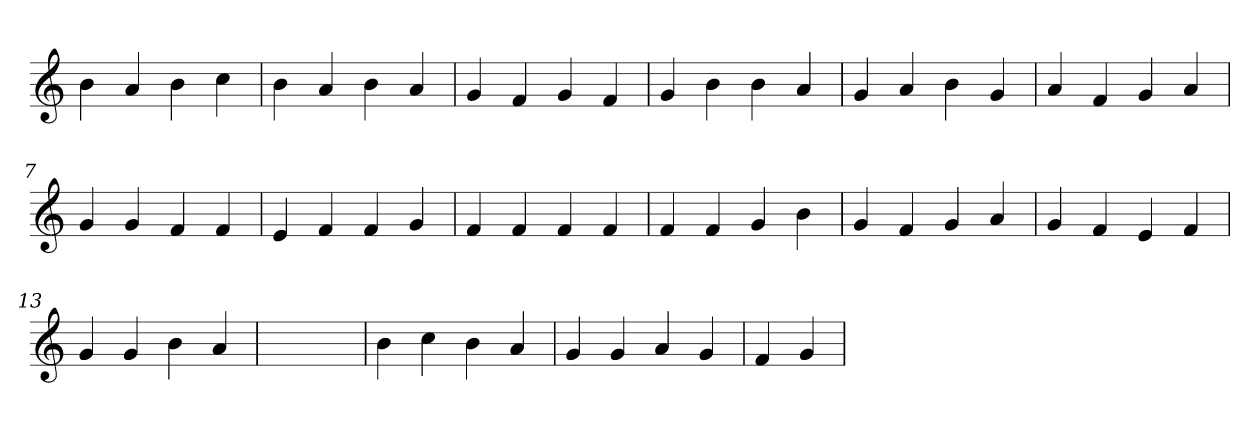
**kern
*part1
*staff1
*clefG2
=1
4b
4a
4b
4cc
=2
4b
4a
4b
4a
=3
4g
4f
4g
4f
=4
4g
4b
4b
4a
=5
4g
4a
4b
4g
=6
4a
4f
4g
4a
=7
4g
4g
4f
4f
=8
4e
4f
4f
4g
=9
4f
4f
4f
4f
=10
4f
4f
4g
4b
=11
4g
4f
4g
4a
=12
4g
4f
4e
4f
=13
4g
4g
4b
4a
=14
1ryy
=14
4b
4cc
4b
4a
=15
4g
4g
4a
4g
=16
4f
4g
=
*-
